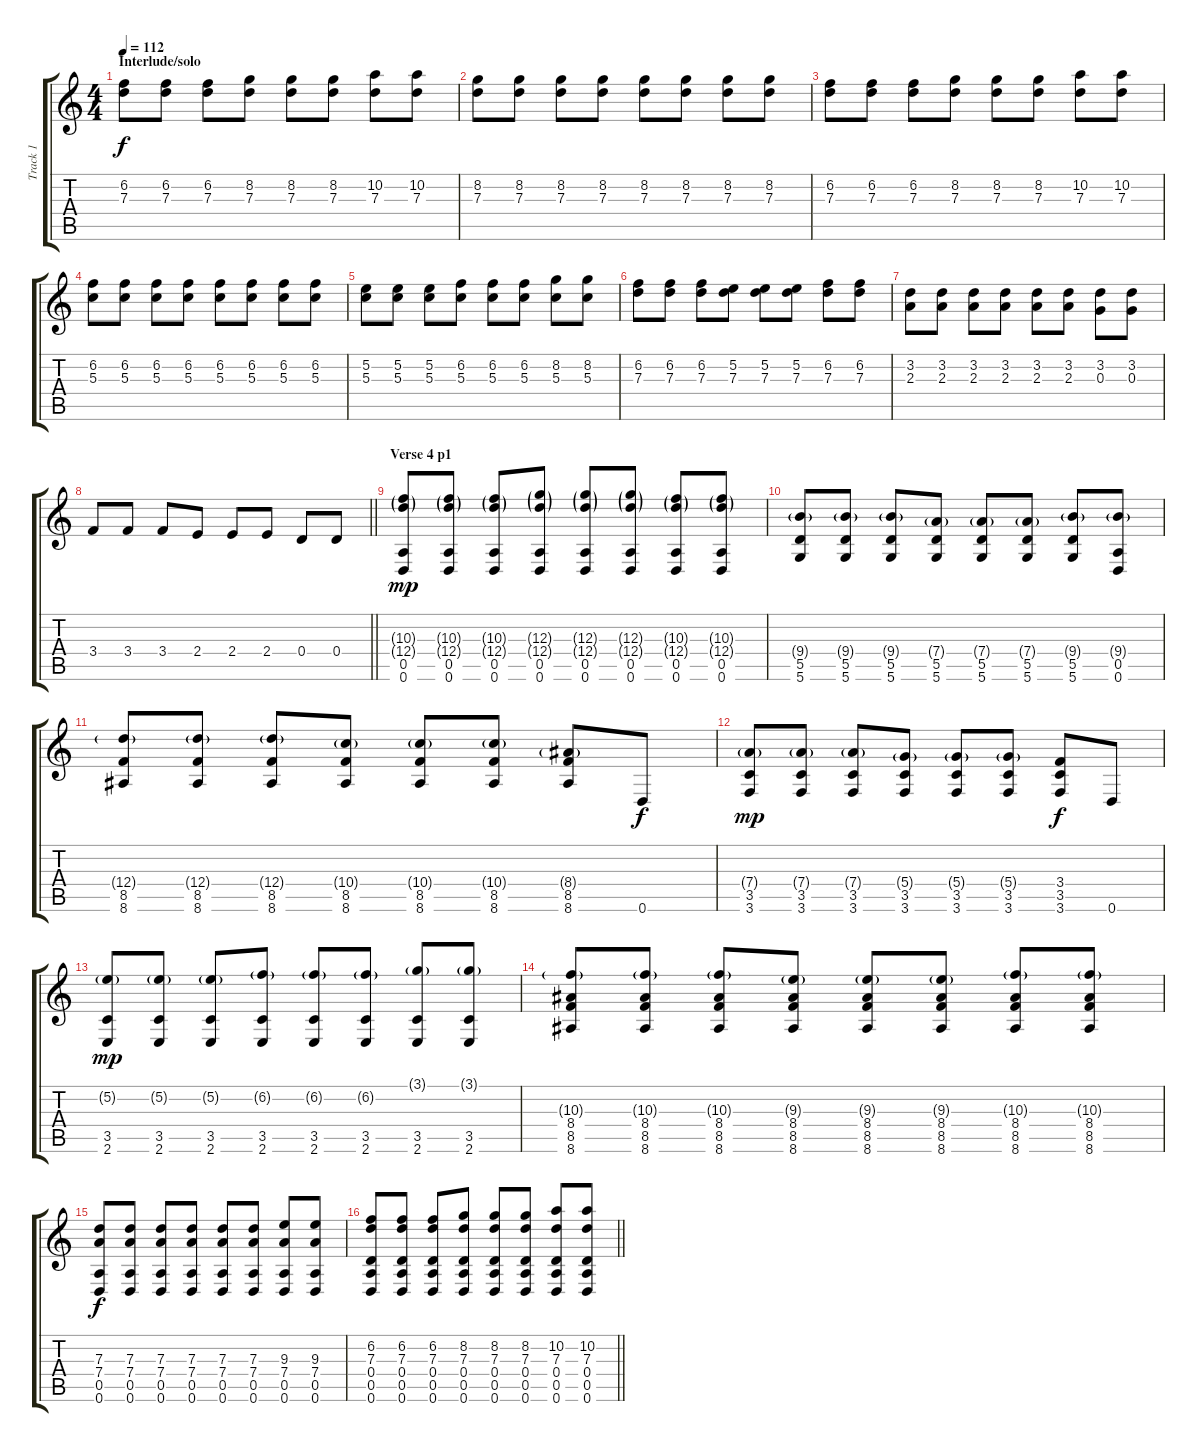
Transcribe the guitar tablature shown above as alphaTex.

\track ("Track 1" "Track 1") {instrument overdrivenguitar}
\staff {score tabs}
\tuning (E4 B3 G3 D3 A2 D2) {hide}
\ts (4 4)
\section ("" "Interlude/solo")
\tempo 112
\clef g2
\ks c
(6.2 7.3).8{dy f} (6.2 7.3).8 (6.2 7.3).8 (8.2 7.3).8 (8.2 7.3).8 (8.2 7.3).8 (10.2 7.3).8 (10.2 7.3).8 |
(8.2 7.3).8 (8.2 7.3).8 (8.2 7.3).8 (8.2 7.3).8 (8.2 7.3).8 (8.2 7.3).8 (8.2 7.3).8 (8.2 7.3).8 |
(6.2 7.3).8 (6.2 7.3).8 (6.2 7.3).8 (8.2 7.3).8 (8.2 7.3).8 (8.2 7.3).8 (10.2 7.3).8 (10.2 7.3).8 |
(6.2 5.3).8 (6.2 5.3).8 (6.2 5.3).8 (6.2 5.3).8 (6.2 5.3).8 (6.2 5.3).8 (6.2 5.3).8 (6.2 5.3).8 |
(5.2 5.3).8 (5.2 5.3).8 (5.2 5.3).8 (6.2 5.3).8 (6.2 5.3).8 (6.2 5.3).8 (8.2 5.3).8 (8.2 5.3).8 |
(6.2 7.3).8 (6.2 7.3).8 (6.2 7.3).8 (5.2 7.3).8 (5.2 7.3).8 (5.2 7.3).8 (6.2 7.3).8 (6.2 7.3).8 |
(3.2 2.3).8 (3.2 2.3).8 (3.2 2.3).8 (3.2 2.3).8 (3.2 2.3).8 (3.2 2.3).8 (3.2 0.3).8 (3.2 0.3).8 |
\barLineRight lightlight
3.4.8 3.4.8 3.4.8 2.4.8 2.4.8 2.4.8 0.4.8 0.4.8 |
\section ("" "Verse 4 p1")
(10.3{g} 12.4{g} 0.5 0.6).8{dy mp} (10.3{g} 12.4{g} 0.5 0.6).8 (10.3{g} 12.4{g} 0.5 0.6).8 (12.3{g} 12.4{g} 0.5 0.6).8 (12.3{g} 12.4{g} 0.5 0.6).8 (12.3{g} 12.4{g} 0.5 0.6).8 (10.3{g} 12.4{g} 0.5 0.6).8 (10.3{g} 12.4{g} 0.5 0.6).8 |
(9.4{g} 5.5 5.6).8 (9.4{g} 5.5 5.6).8 (9.4{g} 5.5 5.6).8 (7.4{g} 5.5 5.6).8 (7.4{g} 5.5 5.6).8 (7.4{g} 5.5 5.6).8 (9.4{g} 5.5 5.6).8 (9.4{g} 0.5 0.6).8 |
(12.4{g} 8.5 8.6).8 (12.4{g} 8.5 8.6).8 (12.4{g} 8.5 8.6).8 (10.4{g} 8.5 8.6).8 (10.4{g} 8.5 8.6).8 (10.4{g} 8.5 8.6).8 (8.4{g} 8.5 8.6).8 0.6.8{dy f} |
(7.4{g} 3.5 3.6).8{dy mp} (7.4{g} 3.5 3.6).8 (7.4{g} 3.5 3.6).8 (5.4{g} 3.5 3.6).8 (5.4{g} 3.5 3.6).8 (5.4{g} 3.5 3.6).8 (3.4 3.5 3.6).8{dy f} 0.6.8 |
(5.2{g} 3.5 2.6).8{dy mp} (5.2{g} 3.5 2.6).8 (5.2{g} 3.5 2.6).8 (6.2{g} 3.5 2.6).8 (6.2{g} 3.5 2.6).8 (6.2{g} 3.5 2.6).8 (3.1{g} 3.5 2.6).8 (3.1{g} 3.5 2.6).8 |
(10.3{g} 8.4 8.5 8.6).8 (10.3{g} 8.4 8.5 8.6).8 (10.3{g} 8.4 8.5 8.6).8 (9.3{g} 8.4 8.5 8.6).8 (9.3{g} 8.4 8.5 8.6).8 (9.3{g} 8.4 8.5 8.6).8 (10.3{g} 8.4 8.5 8.6).8 (10.3{g} 8.4 8.5 8.6).8 |
(7.3 7.4 0.5 0.6).8{dy f} (7.3 7.4 0.5 0.6).8 (7.3 7.4 0.5 0.6).8 (7.3 7.4 0.5 0.6).8 (7.3 7.4 0.5 0.6).8 (7.3 7.4 0.5 0.6).8 (9.3 7.4 0.5 0.6).8 (9.3 7.4 0.5 0.6).8 |
\barLineRight lightlight
(6.2 7.3 0.4 0.5 0.6).8 (6.2 7.3 0.4 0.5 0.6).8 (6.2 7.3 0.4 0.5 0.6).8 (8.2 7.3 0.4 0.5 0.6).8 (8.2 7.3 0.4 0.5 0.6).8 (8.2 7.3 0.4 0.5 0.6).8 (10.2 7.3 0.4 0.5 0.6).8 (10.2 7.3 0.4 0.5 0.6).8
